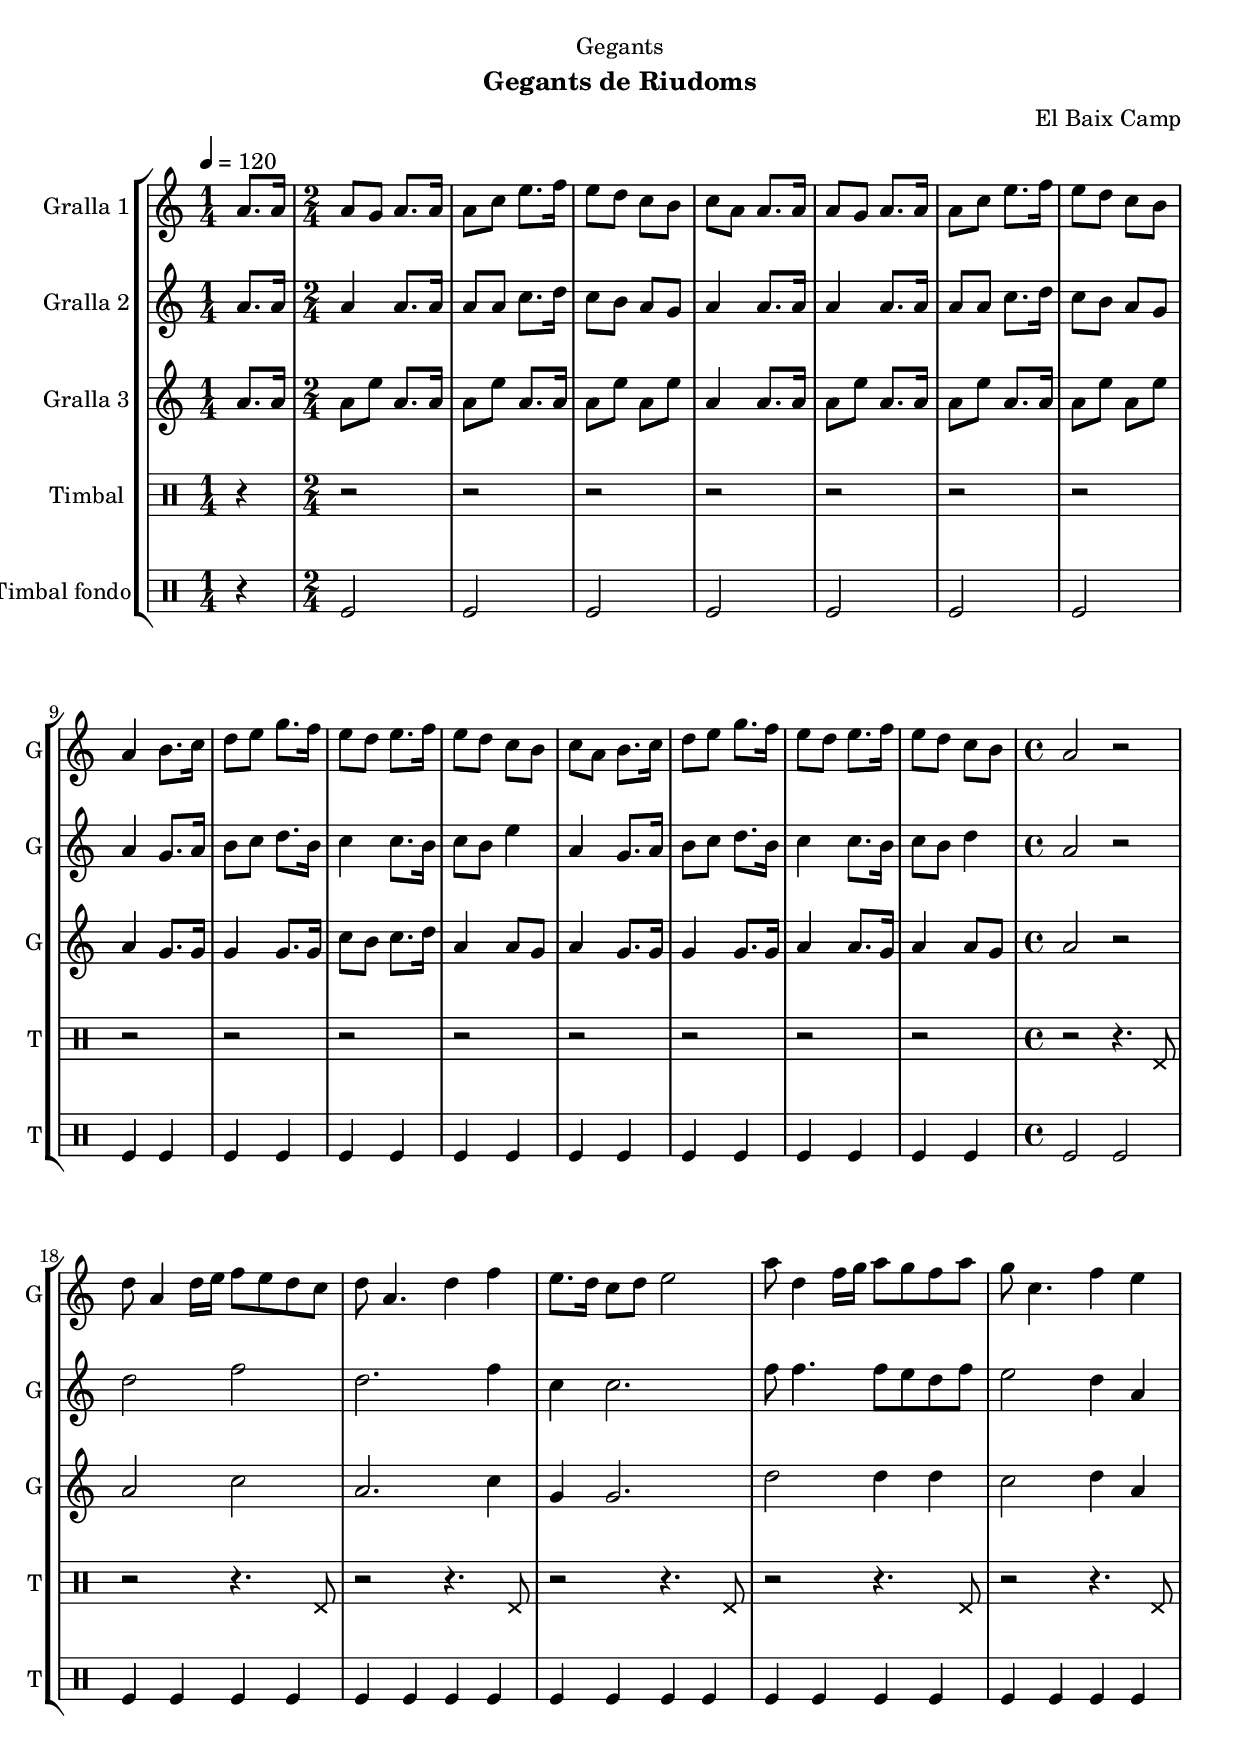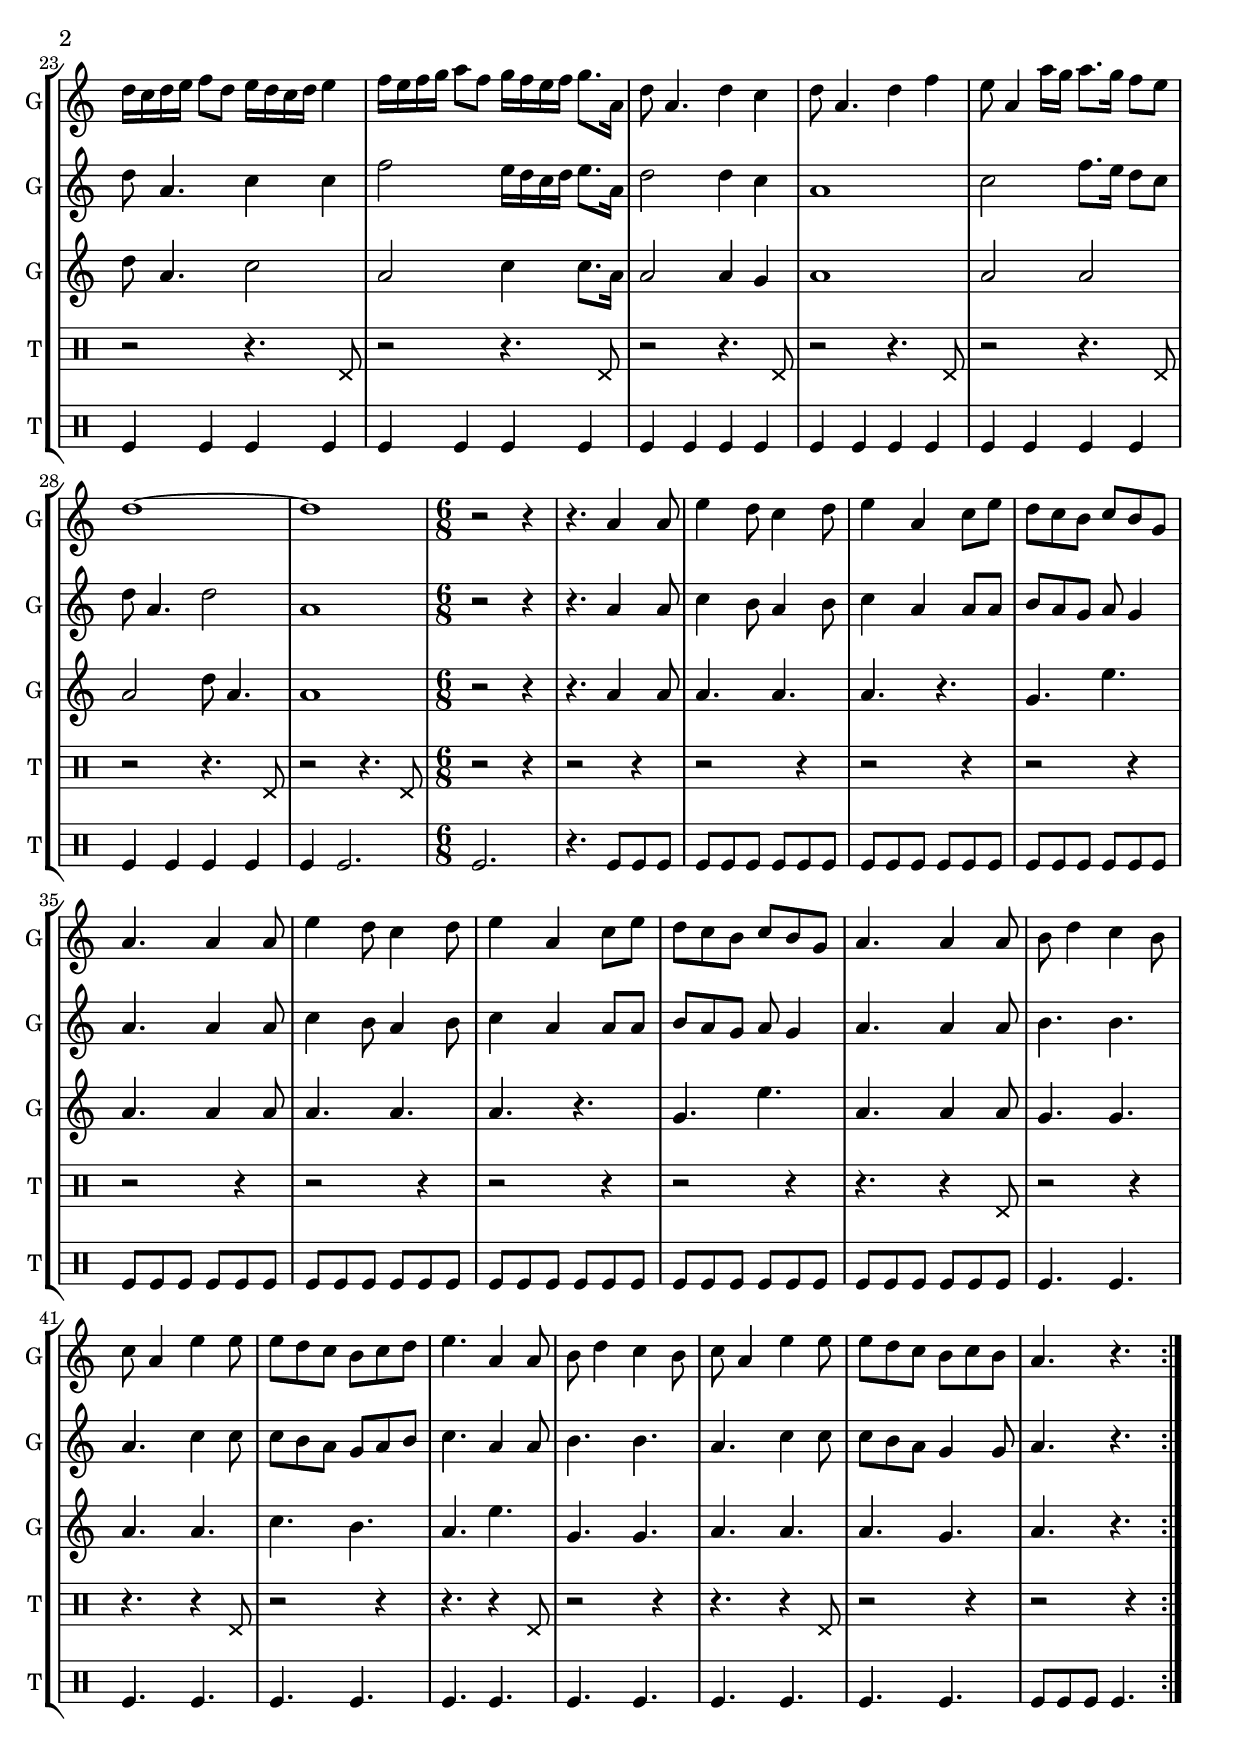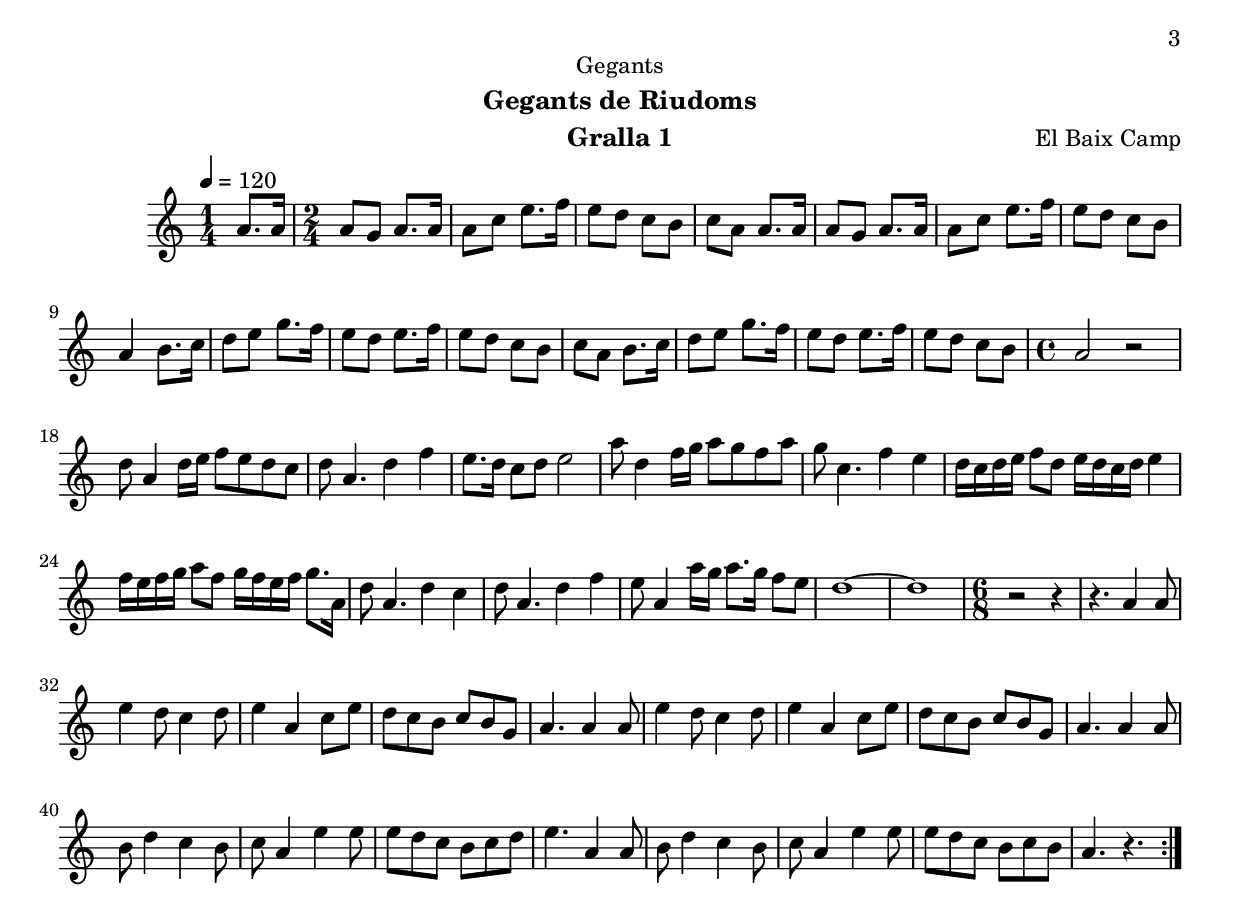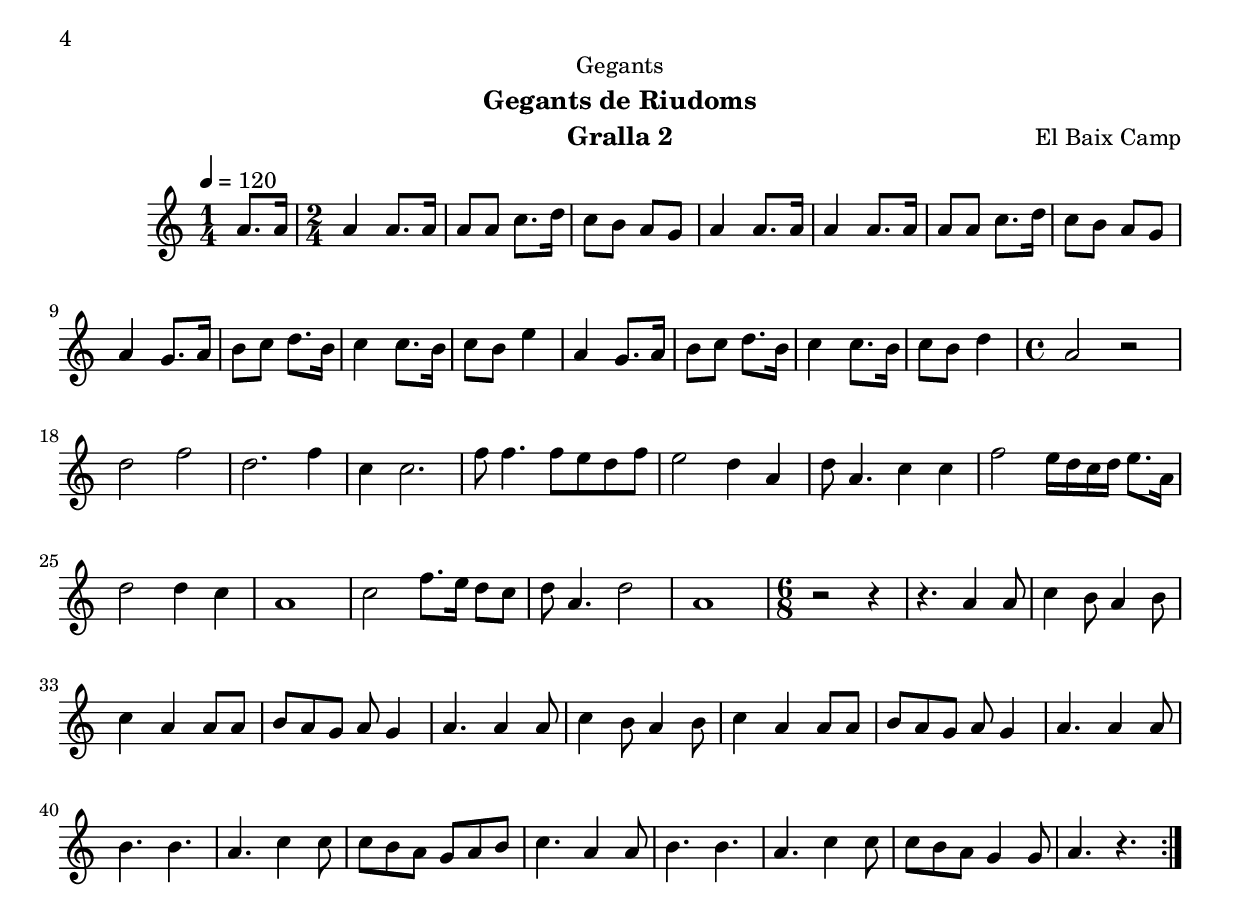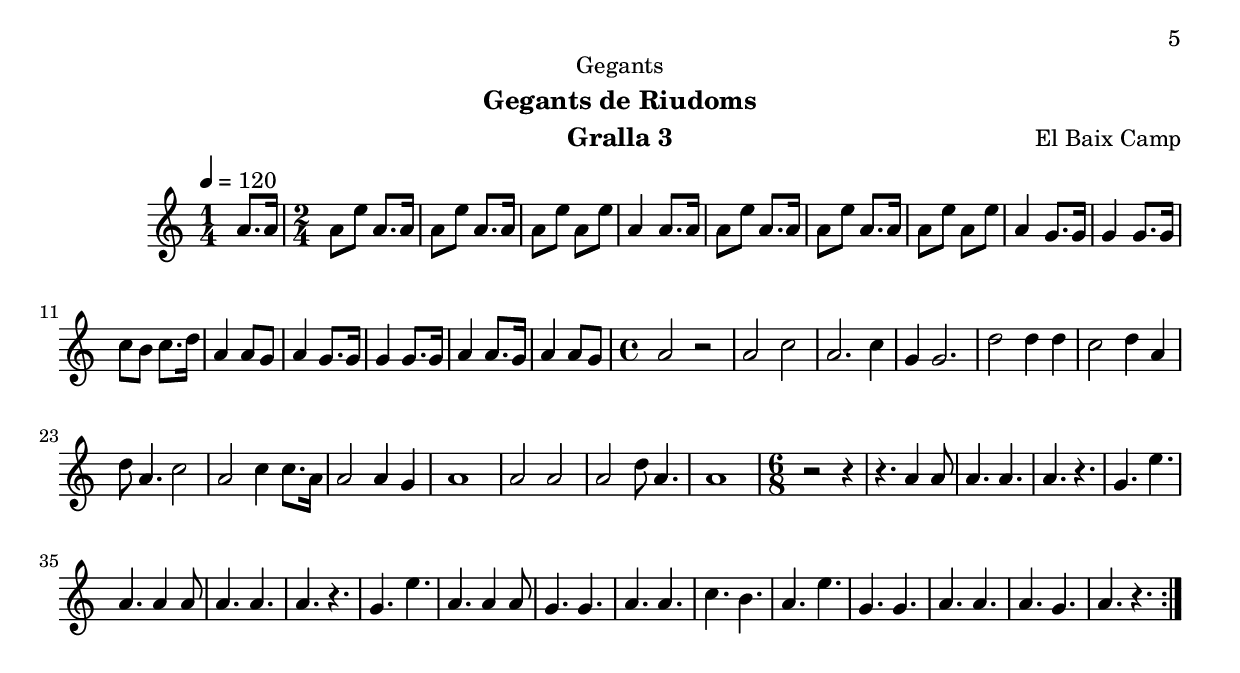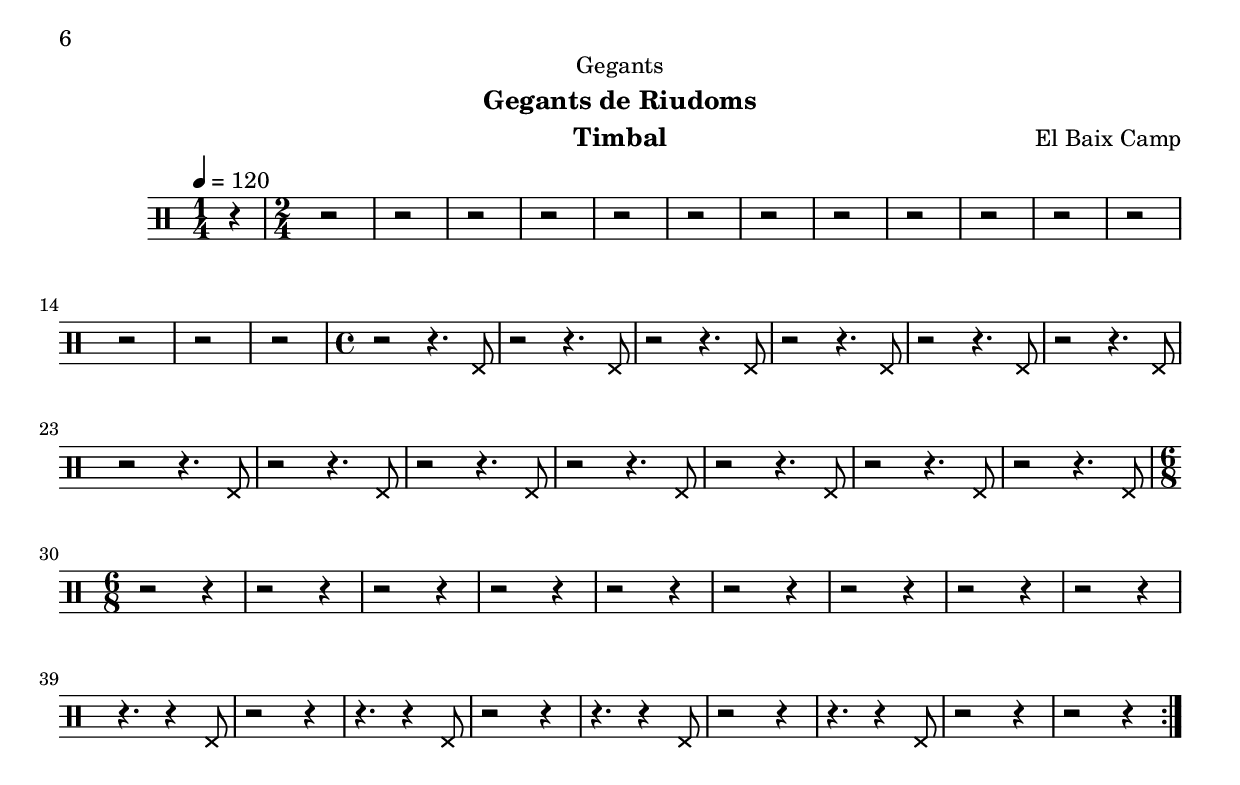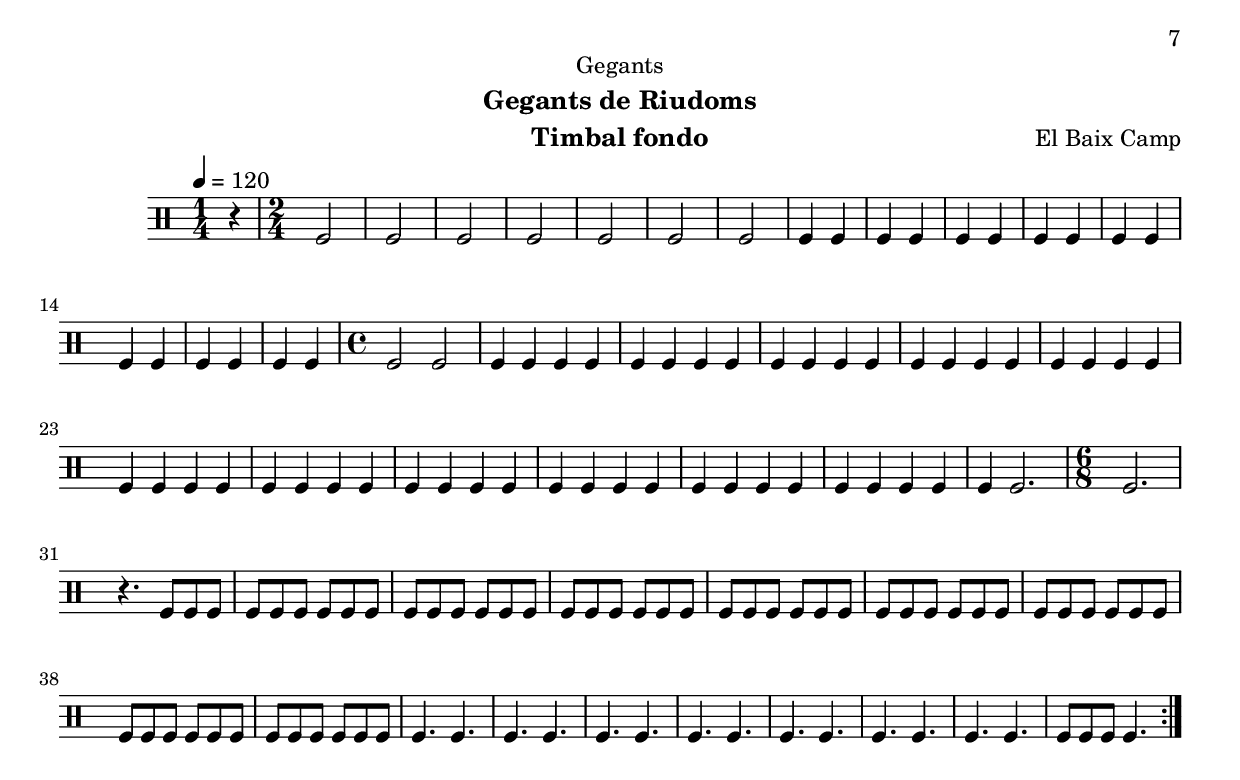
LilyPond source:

\version "2.22.1"

\header {
  dedication="Gegants"
  title=""
  subtitle="Gegants de Riudoms"
  subsubtitle=""
  poet=""
  meter=""
  piece=""
  composer="El Baix Camp"
  arranger=""
  opus=""
  instrument=""
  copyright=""
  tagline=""
}

liniaroAa =
\relative a'
{
  \tempo 4=120
  \clef treble
  \key c \major
  \repeat volta 2 { \time 1/4 a8. a16  |
  \time 2/4   a8 g a8. a16  |
  a8 c e8. f16  |
  e8 d c b  |
  %05
  c8 a a8. a16  |
  a8 g a8. a16  |
  a8 c e8. f16  |
  e8 d c b  |
  a4 b8. c16  |
  %10
  d8 e g8. f16  |
  e8 d e8. f16  |
  e8 d c b  |
  c8 a b8. c16  |
  d8 e g8. f16  |
  %15
  e8 d e8. f16  |
  e8 d c b  |
  \time 4/4   a2 r2  | % troigo!
  d8 a4 d16 e f8 e d c  |
  d8 a4. d4 f  |
  %20
  e8. d16 c8 d e2  |
  a8 d,4 f16 g a8 g f a  |
  g8 c,4. f4 e  |
  d16 c d e f8 d e16 d c d e4  |
  f16 e f g a8 f g16 f e f g8. a,16  |
  %25
  d8 a4. d4 c  |
  d8 a4. d4 f  |
  e8 a,4 a'16 g a8. g16 f8 e  |
  d1 ~  |
  d1  |
  %30
  \time 6/8   r2 r4  |
  r4. a4 a8  |
  e'4 d8 c4 d8  |
  e4 a, c8 e  |
  d8 c b c b g  |
  %35
  a4. a4 a8  |
  e'4 d8 c4 d8  |
  e4 a, c8 e  |
  d8 c b c b g  |
  a4. a4 a8  |
  %40
  b8 d4 c b8  |
  c8 a4 e' e8  |
  e8 d c b c d  |
  e4. a,4 a8  |
  b8 d4 c b8  |
  %45
  c8 a4 e' e8  |
  e8 d c b c b  |
  a4. r  | }
}

liniaroAb =
\relative a'
{
  \tempo 4=120
  \clef treble
  \key c \major
  \repeat volta 2 { \time 1/4 a8. a16  |
  \time 2/4   a4 a8. a16  |
  a8 a c8. d16  |
  c8 b a g  |
  %05
  a4 a8. a16  |
  a4 a8. a16  |
  a8 a c8. d16  |
  c8 b a g  |
  a4 g8. a16  |
  %10
  b8 c d8. b16  |
  c4 c8. b16  |
  c8 b e4  |
  a,4 g8. a16  |
  b8 c d8. b16  |
  %15
  c4 c8. b16  |
  c8 b d4  |
  \time 4/4   a2 r2  | % troigo!
  d2 f  |
  d2. f4  |
  %20
  c4 c2.  |
  f8 f4. f8 e d f  |
  e2 d4 a  |
  d8 a4. c4 c  |
  f2 e16 d c d e8. a,16  |
  %25
  d2 d4 c  |
  a1  |
  c2 f8. e16 d8 c  |
  d8 a4. d2  |
  a1  |
  %30
  \time 6/8   r2 r4  |
  r4. a4 a8  |
  c4 b8 a4 b8  |
  c4 a a8 a  |
  b8 a g a g4  |
  %35
  a4. a4 a8  |
  c4 b8 a4 b8  |
  c4 a a8 a  |
  b8 a g a g4  |
  a4. a4 a8  |
  %40
  b4. b  |
  a4. c4 c8  |
  c8 b a g a b  |
  c4. a4 a8  |
  b4. b  |
  %45
  a4. c4 c8  |
  c8 b a g4 g8  |
  a4. r  | }
}

liniaroAc =
\relative a'
{
  \tempo 4=120
  \clef treble
  \key c \major
  \repeat volta 2 { \time 1/4 a8. a16  |
  \time 2/4   a8 e' a,8. a16  |
  a8 e' a,8. a16  |
  a8 e' a, e'  |
  %05
  a,4 a8. a16  |
  a8 e' a,8. a16  |
  a8 e' a,8. a16  |
  a8 e' a, e'  |
  a,4 g8. g16  |
  %10
  g4 g8. g16  |
  c8 b c8. d16  |
  a4 a8 g  |
  a4 g8. g16  |
  g4 g8. g16  |
  %15
  a4 a8. g16  |
  a4 a8 g  |
  \time 4/4   a2 r2  | % troigo!
  a2 c  |
  a2. c4  |
  %20
  g4 g2.  |
  d'2 d4 d  |
  c2 d4 a  |
  d8 a4. c2  |
  a2 c4 c8. a16  |
  %25
  a2 a4 g  |
  a1  |
  a2 a  |
  a2 d8 a4.  |
  a1  |
  %30
  \time 6/8   r2 r4  |
  r4. a4 a8  |
  a4. a  |
  a4. r  |
  g4. e'  |
  %35
  a,4. a4 a8  |
  a4. a  |
  a4. r  |
  g4. e'  |
  a,4. a4 a8  |
  %40
  g4. g  |
  a4. a  |
  c4. b  |
  a4. e'  |
  g,4. g  |
  %45
  a4. a  |
  a4. g  |
  a4. r  | }
}

liniaroAd =
\drummode
{
  \tempo 4=120
  \repeat volta 2 { \time 1/4 r4  |
  \time 2/4   r2  |
  r2  |
  r2  |
  %05
  r2  |
  r2  |
  r2  |
  r2  |
  r2  |
  %10
  r2  |
  r2  |
  r2  |
  r2  |
  r2  |
  %15
  r2  |
  r2  |
  \time 4/4   r2 r4. hhp8  |
  r2 r4. hhp8  |
  r2 r4. hhp8  |
  %20
  r2 r4. hhp8  |
  r2 r4. hhp8  |
  r2 r4. hhp8  |
  r2 r4. hhp8  |
  r2 r4. hhp8  |
  %25
  r2 r4. hhp8  |
  r2 r4. hhp8  |
  r2 r4. hhp8  |
  r2 r4. hhp8  |
  r2 r4. hhp8  |
  %30
  \time 6/8   r2 r4  |
  r2 r4  |
  r2 r4  |
  r2 r4  |
  r2 r4  |
  %35
  r2 r4  |
  r2 r4  |
  r2 r4  |
  r2 r4  |
  r4. r4 hhp8  |
  %40
  r2 r4  |
  r4. r4 hhp8  |
  r2 r4  |
  r4. r4 hhp8  |
  r2 r4  |
  %45
  r4. r4 hhp8  |
  r2 r4  |
  r2 r4  | }
}

liniaroAe =
\drummode
{
  \tempo 4=120
  \repeat volta 2 { \time 1/4 r4  |
  \time 2/4   tomfl2  |
  tomfl2  |
  tomfl2  |
  %05
  tomfl2  |
  tomfl2  |
  tomfl2  |
  tomfl2  |
  tomfl4 tomfl  |
  %10
  tomfl4 tomfl  |
  tomfl4 tomfl  |
  tomfl4 tomfl  |
  tomfl4 tomfl  |
  tomfl4 tomfl  |
  %15
  tomfl4 tomfl  |
  tomfl4 tomfl  |
  \time 4/4   tomfl2 tomfl  |
  tomfl4 tomfl tomfl tomfl  |
  tomfl4 tomfl tomfl tomfl  |
  %20
  tomfl4 tomfl tomfl tomfl  |
  tomfl4 tomfl tomfl tomfl  |
  tomfl4 tomfl tomfl tomfl  |
  tomfl4 tomfl tomfl tomfl  |
  tomfl4 tomfl tomfl tomfl  |
  %25
  tomfl4 tomfl tomfl tomfl  |
  tomfl4 tomfl tomfl tomfl  |
  tomfl4 tomfl tomfl tomfl  |
  tomfl4 tomfl tomfl tomfl  |
  tomfl4 tomfl2.  |
  %30
  \time 6/8   tomfl2.  |
  r4. tomfl8 tomfl tomfl  |
  tomfl8 tomfl tomfl tomfl tomfl tomfl  |
  tomfl8 tomfl tomfl tomfl tomfl tomfl  |
  tomfl8 tomfl tomfl tomfl tomfl tomfl  |
  %35
  tomfl8 tomfl tomfl tomfl tomfl tomfl  |
  tomfl8 tomfl tomfl tomfl tomfl tomfl  |
  tomfl8 tomfl tomfl tomfl tomfl tomfl  |
  tomfl8 tomfl tomfl tomfl tomfl tomfl  |
  tomfl8 tomfl tomfl tomfl tomfl tomfl  |
  %40
  tomfl4. tomfl  |
  tomfl4. tomfl  |
  tomfl4. tomfl  |
  tomfl4. tomfl  |
  tomfl4. tomfl  |
  %45
  tomfl4. tomfl  |
  tomfl4. tomfl  |
  tomfl8 tomfl tomfl tomfl4.  | }
}

\bookpart {
  \score {
    \new StaffGroup {
      \override Score.RehearsalMark #'self-alignment-X = #LEFT
      <<
        \new Staff \with {instrumentName = #"Gralla 1" shortInstrumentName = #"G"} \liniaroAa
        \new Staff \with {instrumentName = #"Gralla 2" shortInstrumentName = #"G"} \liniaroAb
        \new Staff \with {instrumentName = #"Gralla 3" shortInstrumentName = #"G"} \liniaroAc
        \new DrumStaff \with {instrumentName = #"Timbal" shortInstrumentName = #"T"} \liniaroAd
        \new DrumStaff \with {instrumentName = #"Timbal fondo" shortInstrumentName = #"T"} \liniaroAe
      >>
    }
    \layout {}
  }
  \score { \unfoldRepeats
    \new StaffGroup {
      \override Score.RehearsalMark #'self-alignment-X = #LEFT
      <<
        \new Staff \with {instrumentName = #"Gralla 1" shortInstrumentName = #"G"} \liniaroAa
        \new Staff \with {instrumentName = #"Gralla 2" shortInstrumentName = #"G"} \liniaroAb
        \new Staff \with {instrumentName = #"Gralla 3" shortInstrumentName = #"G"} \liniaroAc
        \new DrumStaff \with {instrumentName = #"Timbal" shortInstrumentName = #"T"} \liniaroAd
        \new DrumStaff \with {instrumentName = #"Timbal fondo" shortInstrumentName = #"T"} \liniaroAe
      >>
    }
    \midi {
      \set Staff.midiInstrument = "oboe"
      \set DrumStaff.midiInstrument = "drums"
    }
  }
}

\bookpart {
  \header {instrument="Gralla 1"}
  \score {
    \new StaffGroup {
      \override Score.RehearsalMark #'self-alignment-X = #LEFT
      <<
        \new Staff \liniaroAa
      >>
    }
    \layout {}
  }
  \score { \unfoldRepeats
    \new StaffGroup {
      \override Score.RehearsalMark #'self-alignment-X = #LEFT
      <<
        \new Staff \liniaroAa
      >>
    }
    \midi {
      \set Staff.midiInstrument = "oboe"
      \set DrumStaff.midiInstrument = "drums"
    }
  }
}

\bookpart {
  \header {instrument="Gralla 2"}
  \score {
    \new StaffGroup {
      \override Score.RehearsalMark #'self-alignment-X = #LEFT
      <<
        \new Staff \liniaroAb
      >>
    }
    \layout {}
  }
  \score { \unfoldRepeats
    \new StaffGroup {
      \override Score.RehearsalMark #'self-alignment-X = #LEFT
      <<
        \new Staff \liniaroAb
      >>
    }
    \midi {
      \set Staff.midiInstrument = "oboe"
      \set DrumStaff.midiInstrument = "drums"
    }
  }
}

\bookpart {
  \header {instrument="Gralla 3"}
  \score {
    \new StaffGroup {
      \override Score.RehearsalMark #'self-alignment-X = #LEFT
      <<
        \new Staff \liniaroAc
      >>
    }
    \layout {}
  }
  \score { \unfoldRepeats
    \new StaffGroup {
      \override Score.RehearsalMark #'self-alignment-X = #LEFT
      <<
        \new Staff \liniaroAc
      >>
    }
    \midi {
      \set Staff.midiInstrument = "oboe"
      \set DrumStaff.midiInstrument = "drums"
    }
  }
}

\bookpart {
  \header {instrument="Timbal"}
  \score {
    \new StaffGroup {
      \override Score.RehearsalMark #'self-alignment-X = #LEFT
      <<
        \new DrumStaff \liniaroAd
      >>
    }
    \layout {}
  }
  \score { \unfoldRepeats
    \new StaffGroup {
      \override Score.RehearsalMark #'self-alignment-X = #LEFT
      <<
        \new DrumStaff \liniaroAd
      >>
    }
    \midi {
      \set Staff.midiInstrument = "oboe"
      \set DrumStaff.midiInstrument = "drums"
    }
  }
}

\bookpart {
  \header {instrument="Timbal fondo"}
  \score {
    \new StaffGroup {
      \override Score.RehearsalMark #'self-alignment-X = #LEFT
      <<
        \new DrumStaff \liniaroAe
      >>
    }
    \layout {}
  }
  \score { \unfoldRepeats
    \new StaffGroup {
      \override Score.RehearsalMark #'self-alignment-X = #LEFT
      <<
        \new DrumStaff \liniaroAe
      >>
    }
    \midi {
      \set Staff.midiInstrument = "oboe"
      \set DrumStaff.midiInstrument = "drums"
    }
  }
}

